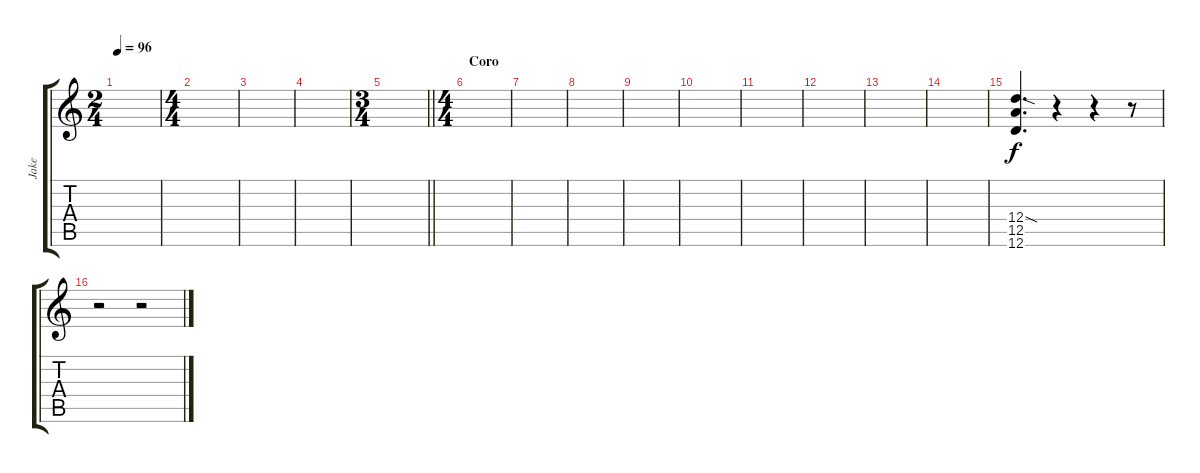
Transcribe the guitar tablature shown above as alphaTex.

\track ("Jake" "Jake") {instrument distortionguitar}
\staff {score tabs}
\tuning (E4 B3 G3 D3 A2 D2) {hide}
\ts (2 4)
\tempo 96
\clef g2
\ks c
|
\ts (4 4)
|
|
|
\ts (3 4)
\barLineRight lightlight
|
\ts (4 4)
\section ("" "Coro")
|
|
|
|
|
|
|
|
|
(12.4{sod} 12.5 12.6).4{d} r.4{volume 8} r.4{volume 7} r.8{volume 5} |
r.2{volume 3} r.2
